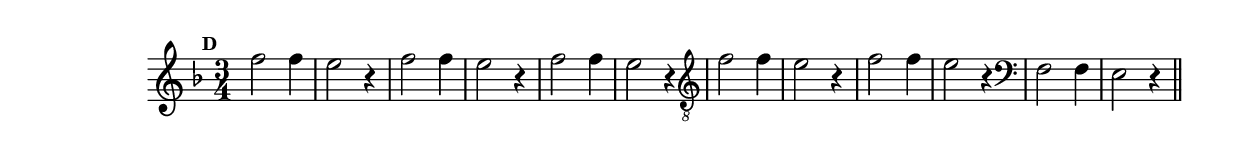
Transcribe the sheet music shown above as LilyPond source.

%% -*- coding: utf-8 -*-
\version "2.14.1"

%% \header { texidoc="Perguntas e Respostas"}

\relative c'' {

  \override Staff.TimeSignature #'style = #'()
  \time 3/4 
  \override Score.BarNumber #'transparent = ##t
  \override Score.RehearsalMark #'font-size = #-2
  \override Score.BarNumber #'transparent = ##t
  \set Score.markFormatter = #format-mark-numbers
  \key d \minor

  \mark 4

  %% CAVAQUINHO - BANJO
  \tag #'cv {
    f2 f4 e2 r4 
  }

  %% BANDOLIM
  \tag #'bd {
    f2 f4 e2 r4 
  }

  %% VIOLA
  \tag #'va {
    f2 f4 e2 r4 
  }

  %% VIOLÃO TENOR
  \tag #'vt {
    \clef "G_8"
    f,2 f4 e2 r4 
  }

  %% VIOLÃO
  \tag #'vi {
    \clef "G_8"
    f2 f4 e2 r4 
  }

  %% BAIXO - BAIXOLÃO
  \tag #'bx {
    \clef bass
    f,2 f4 e2 r4 
  }


  %% END DOCUMENT
  \bar "||"
}
